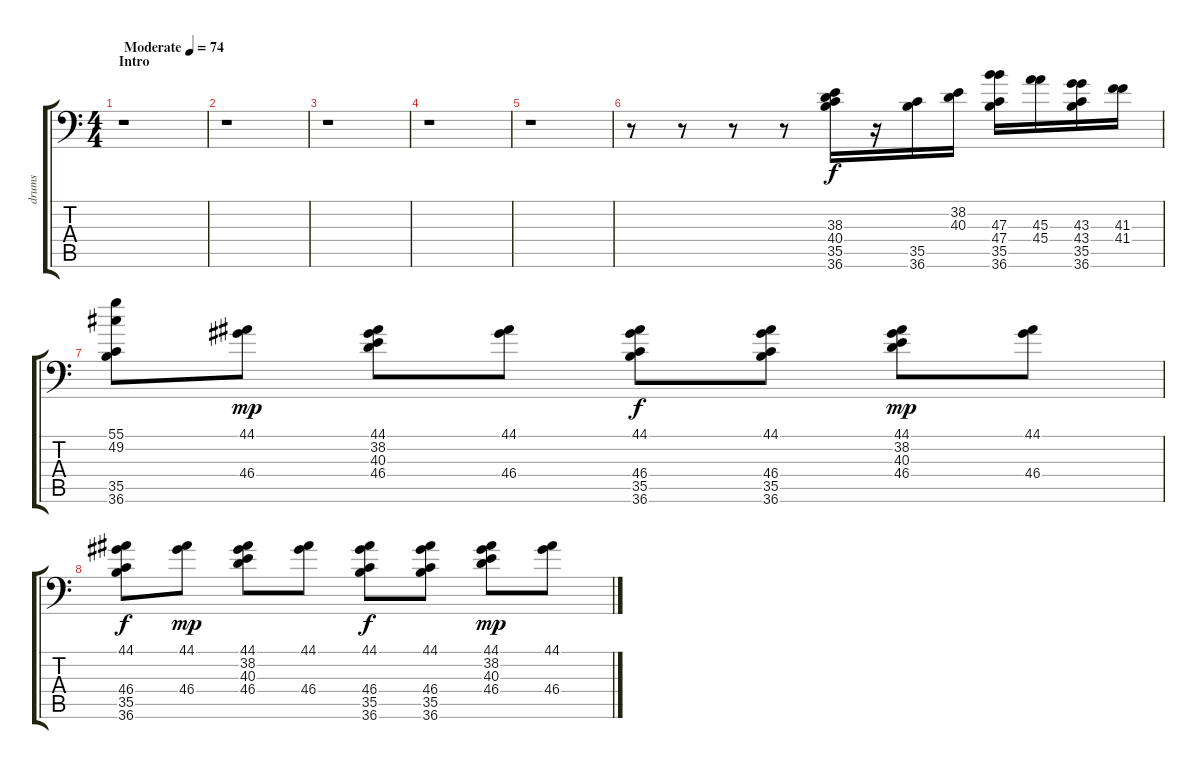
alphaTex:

\track ("drums" "drums") {instrument acousticgrandpiano}
\staff {score tabs}
\tuning (C-1 C-1 C-1 C-1 C-1 C-1) {hide}
\ts (4 4)
\section ("" "Intro")
\tempo (74 "Moderate")
\clef f4
\ks c
r.1{dy f instrument acousticgrandpiano} |
r.1 |
r.1 |
r.1 |
r.1 |
r.8 r.8 r.8 r.8 (38.3 40.4 35.5 36.6).16 r.16 (35.5 36.6).16 (38.2 40.3).16 (47.3 47.4 35.5 36.6).16 (45.3 45.4).16 (43.3 43.4 35.5 36.6).16 (41.3 41.4).16 |
(55.1 49.2 35.5 36.6).8 (44.1 46.4).8{dy mp} (44.1 38.2 40.3 46.4).8 (44.1 46.4).8 (44.1 46.4 35.5 36.6).8{dy f} (44.1 46.4 35.5 36.6).8 (44.1 38.2 40.3 46.4).8{dy mp} (44.1 46.4).8 |
(44.1 46.4 35.5 36.6).8{dy f} (44.1 46.4).8{dy mp} (44.1 38.2 40.3 46.4).8 (44.1 46.4).8 (44.1 46.4 35.5 36.6).8{dy f} (44.1 46.4 35.5 36.6).8 (44.1 38.2 40.3 46.4).8{dy mp} (44.1 46.4).8
